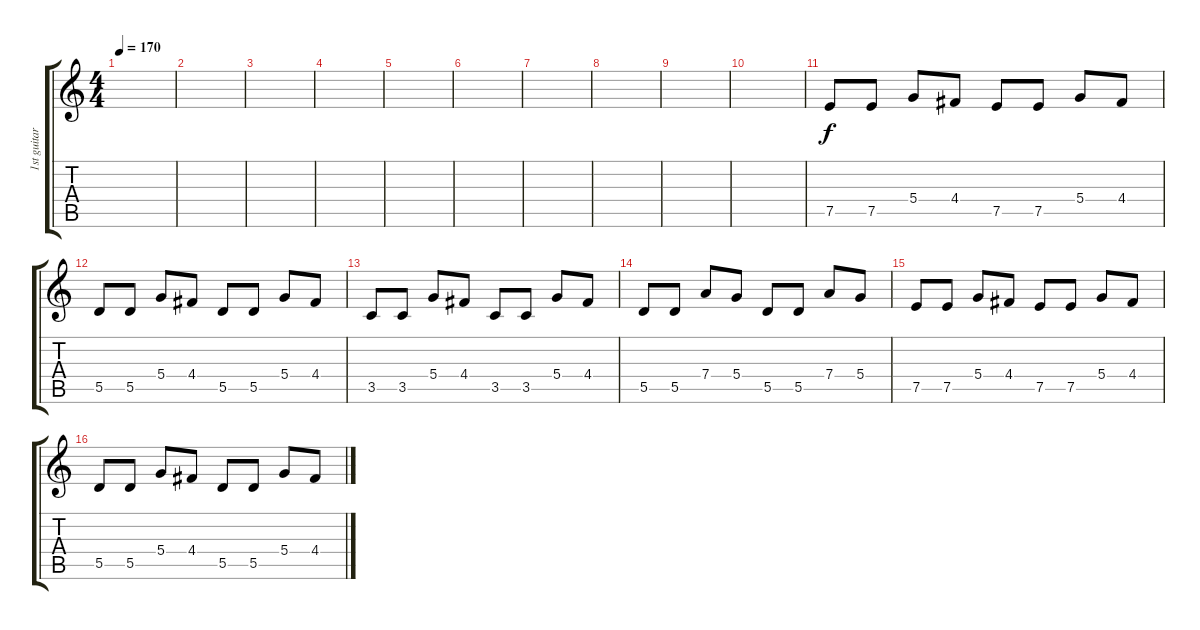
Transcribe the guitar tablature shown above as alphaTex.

\track ("1st guitar" "1st guitar") {instrument distortionguitar}
\staff {score tabs}
\tuning (E4 B3 G3 D3 A2 E2) {hide}
\ts (4 4)
\tempo 170
\clef g2
\ks c
|
|
|
|
|
|
|
|
|
|
7.5.8 7.5.8 5.4.8 4.4.8 7.5.8 7.5.8 5.4.8 4.4.8 |
5.5.8 5.5.8 5.4.8 4.4.8 5.5.8 5.5.8 5.4.8 4.4.8 |
3.5.8 3.5.8 5.4.8 4.4.8 3.5.8 3.5.8 5.4.8 4.4.8 |
5.5.8 5.5.8 7.4.8 5.4.8 5.5.8 5.5.8 7.4.8 5.4.8 |
7.5.8 7.5.8 5.4.8 4.4.8 7.5.8 7.5.8 5.4.8 4.4.8 |
5.5.8 5.5.8 5.4.8 4.4.8 5.5.8 5.5.8 5.4.8 4.4.8
